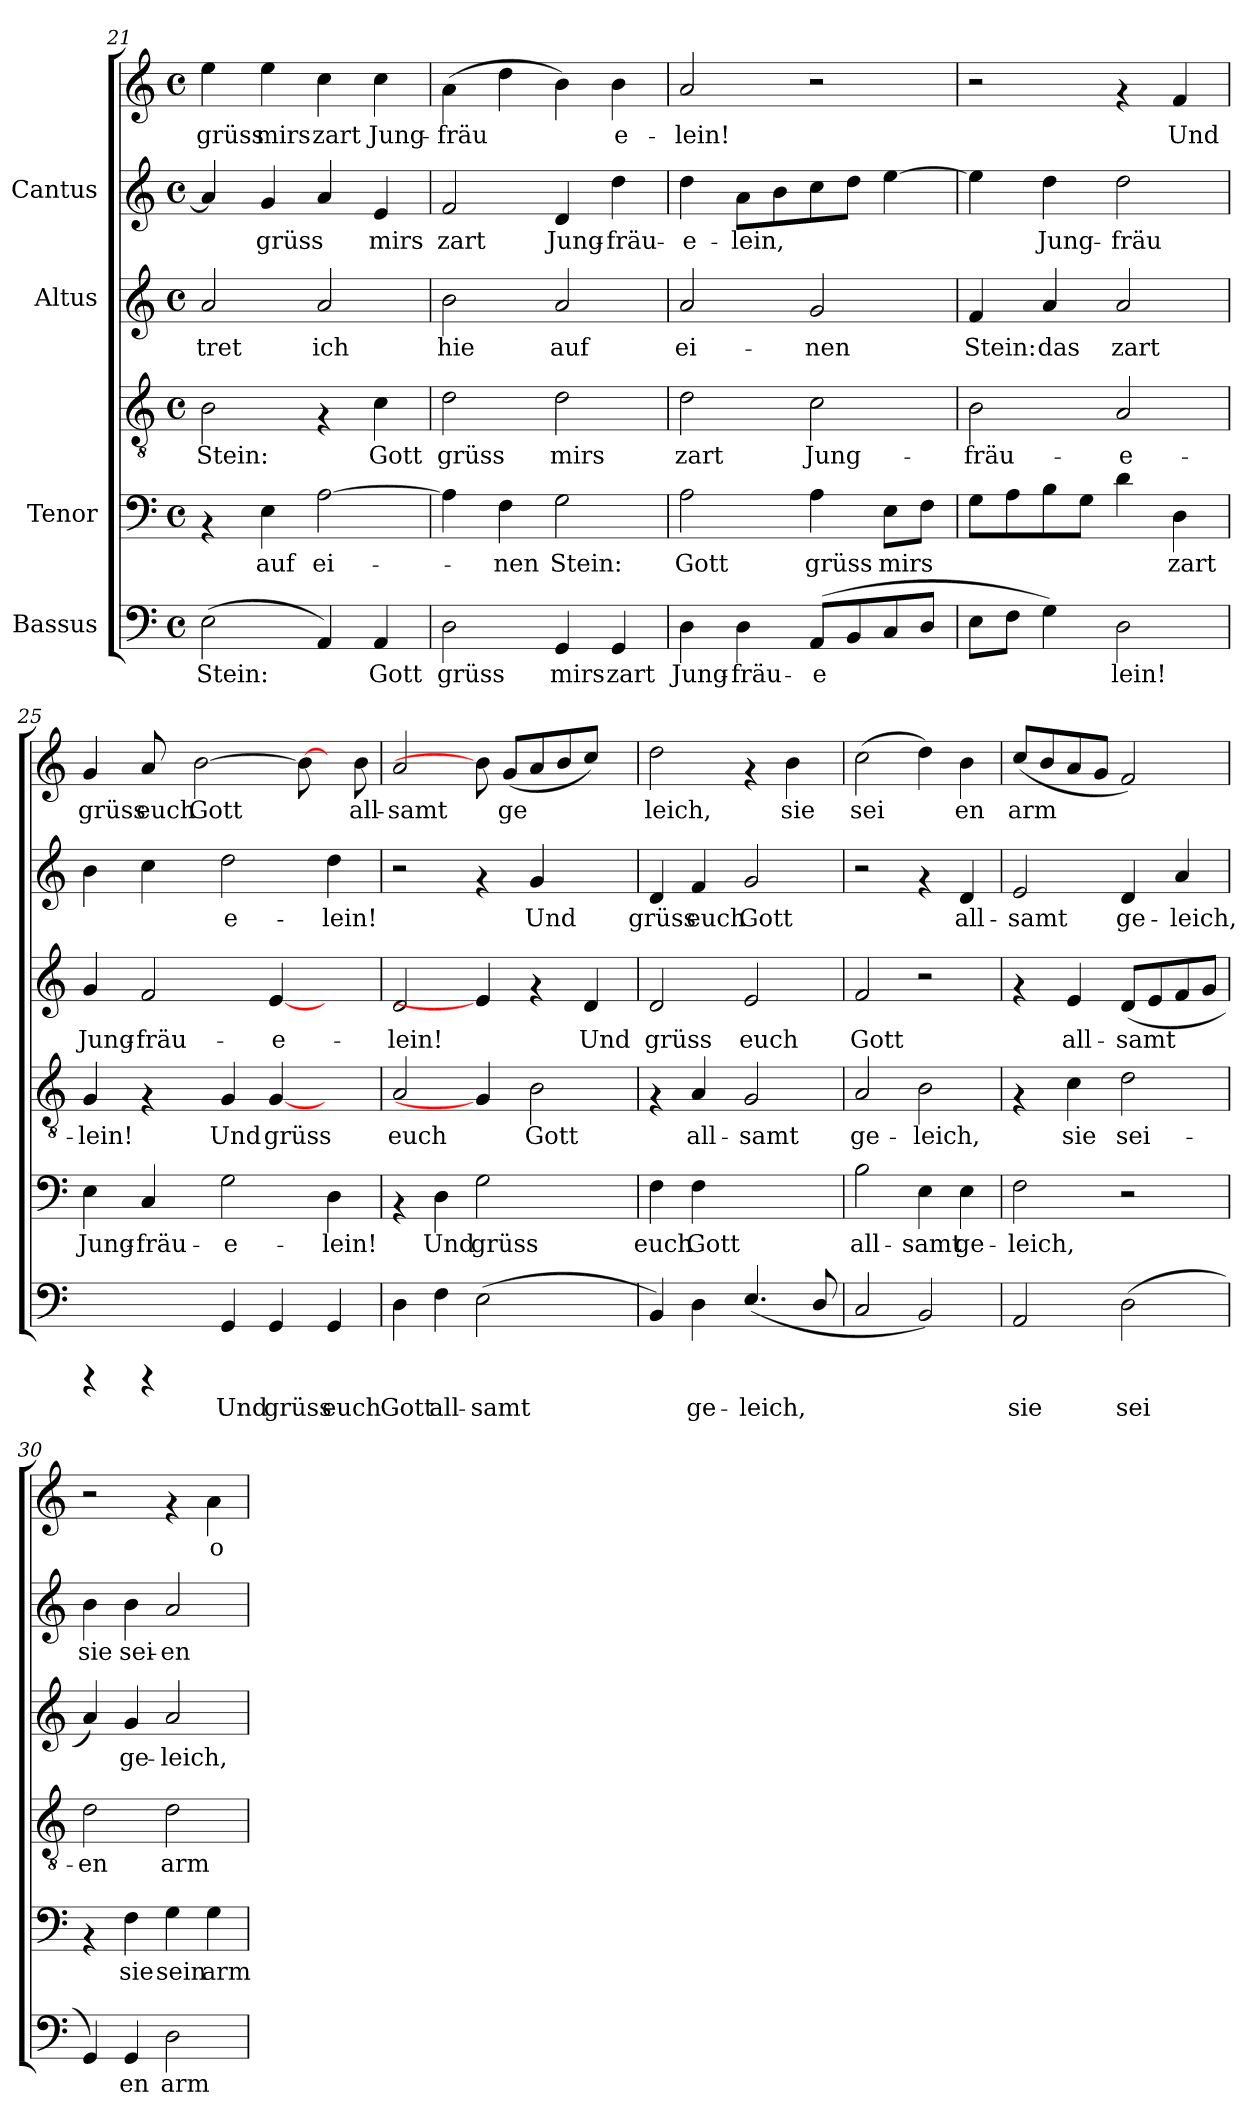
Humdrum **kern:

**kern	**text	**kern	**text	**kern	**text	**kern	**text	**kern	**text	**kern	**text
*part4	*part4	*part3	*part3	*part3	*part3	*part2	*part2	*part1	*part1	*part1	*part1
*staff6	*staff6	*staff5	*staff5	*staff4	*staff4	*staff3	*staff3	*staff2	*staff2	*staff1	*staff1
*I"Bassus	*	*I"Tenor	*	*	*	*I"Altus	*	*I"Cantus	*	*	*
*clefF4	*	*clefF4	*	*clefGv2	*	*clefG2	*	*clefG2	*	*clefG2	*
*M4/4	*	*M4/4	*	*M4/4	*	*M4/4	*	*M4/4	*	*M4/4	*
*met(c)	*	*met(c)	*	*met(c)	*	*met(c)	*	*met(c)	*	*met(c)	*
=21	=21	=21	=21	=21	=21	=21	=21	=21	=21	=21	=21
!	!LO:LY:b:cj	!	!	!	!LO:LY:b:cj	!	!LO:LY:b:cj	!	!LO:LY:b:cj	!	!LO:LY:b:cj
(>2E\	Stein:	4rAA	.	2B\	Stein:	2a/	tret	4a/]	-	4ee\	grüss
!	!	!	!LO:LY:b:cj	!	!	!	!	!	!LO:LY:b:cj	!	!LO:LY:b:cj
.	.	4E\	auf	.	.	.	.	4g/	grüss	4ee\	mirs
!	!LO:LY:b:cj	!	!LO:LY:b:cj	!	!	!	!LO:LY:b:cj	!	!LO:LY:b:cj	!	!LO:LY:b:cj
4AA/)	.	[>2A\	ei-	4rF	.	2a/	ich	4a/	.	4cc\	zart
!	!LO:LY:b:cj	!	!	!	!LO:LY:b:cj	!	!	!	!LO:LY:b:cj	!	!LO:LY:b:cj
4AA/	Gott	.	.	4c\	Gott	.	.	4e/	mirs	4cc\	Jung-
!!LO:LB:g=z
=22	=22	=22	=22	=22	=22	=22	=22	=22	=22	=22	=22
!	!LO:LY:b:cj	!	!LO:LY:b:cj	!	!LO:LY:b:cj	!	!LO:LY:b:cj	!	!LO:LY:b:cj	!	!LO:LY:b:cj
2D\	grüss	4A\]	.	2d\	-grüss	2b\	hie	2f/	-zart	(>4a\	fräu-
!	!	!	!LO:LY:b:cj	!	!	!	!	!	!	!	!LO:LY:b:cj
.	.	4F\	nen	.	.	.	.	.	.	4dd\	-
!	!LO:LY:b:cj	!	!LO:LY:b:cj	!	!LO:LY:b:cj	!	!LO:LY:b:cj	!	!LO:LY:b:cj	!	!LO:LY:b:cj
4GG/	mirs	2G\	Stein:	2d\	mirs	2a/	auf	4d/	Jung-	4b\)	.
!	!LO:LY:b:cj	!	!	!	!	!	!	!	!LO:LY:b:cj	!	!LO:LY:b:cj
4GG/	zart	.	.	.	.	.	.	4dd\	-fräu-	4b\	e-
=23	=23	=23	=23	=23	=23	=23	=23	=23	=23	=23	=23
!	!LO:LY:b:cj	!	!LO:LY:b:cj	!	!LO:LY:b:cj	!	!LO:LY:b:cj	!	!LO:LY:b:cj	!	!LO:LY:b:cj
4D\	Jung-	2A\	-Gott	2d\	zart	2a/	ei-	4dd\	e-	2a/	-lein!
!	!LO:LY:b:cj	!	!	!	!	!	!	!	!LO:LY:b:cj	!	!
4D\	-fräu-	.	.	.	.	.	.	8a\L	-lein,	.	.
!	!	!	!	!	!	!	!	!	!LO:LY:b:cj	!	!
.	.	.	.	.	.	.	.	8b\	.	.	.
!	!LO:LY:b:cj	!	!LO:LY:b:cj	!	!LO:LY:b:cj	!	!LO:LY:b:cj	!	!LO:LY:b:cj	!	!
(<8AA/L	-e-	4A\	grüss	2c\	Jung-	2g/	-nen	8cc\	.	2r	.
!	!LO:LY:b:cj	!	!	!	!	!	!	!	!LO:LY:b:cj	!	!
8BB/	--	.	.	.	.	.	.	8dd\J	.	.	.
!	!LO:LY:b:cj	!	!LO:LY:b:cj	!	!	!	!	!	!LO:LY:b:cj	!	!
8C/	--	8E\L	mirs	.	.	.	.	[>4ee\	.	.	.
!	!LO:LY:b:cj	!	!LO:LY:b:cj	!	!	!	!	!	!	!	!
8D/J	--	8F\J	.	.	.	.	.	.	.	.	.
=24	=24	=24	=24	=24	=24	=24	=24	=24	=24	=24	=24
!	!LO:LY:b:cj	!	!LO:LY:b:cj	!	!LO:LY:b:cj	!	!LO:LY:b:cj	!	!LO:LY:b:cj	!	!
8E\L	-	8G\L	-	2B\	fräu-	4f/	Stein:	4ee\]	.	2r	.
!	!LO:LY:b:cj	!	!LO:LY:b:cj	!	!	!	!	!	!	!	!
8F\J	.	8A\	.	.	.	.	.	.	.	.	.
!	!LO:LY:b:cj	!	!LO:LY:b:cj	!	!	!	!LO:LY:b:cj	!	!LO:LY:b:cj	!	!
4G\)	.	8B\	.	.	.	4a/	das	4dd\	Jung-	.	.
!	!	!	!LO:LY:b:cj	!	!	!	!	!	!	!	!
.	.	8G\J	.	.	.	.	.	.	.	.	.
!	!LO:LY:b:cj	!	!LO:LY:b:cj	!	!LO:LY:b:cj	!	!LO:LY:b:cj	!	!LO:LY:b:cj	!	!
2D\	lein!	4d\	.	2A/	-e-	2a/	zart	2dd\	-fräu-	4rf	.
!	!	!	!LO:LY:b:cj	!	!	!	!	!	!	!	!LO:LY:b:cj
.	.	4D\	zart	.	.	.	.	.	.	4f/	Und
=25	=25	=25	=25	=25	=25	=25	=25	=25	=25	=25	=25
!	!	!	!LO:LY:b:cj	!	!LO:LY:b:cj	!	!LO:LY:b:cj	!	!	!	!LO:LY:b:cj
4rCCC	.	4E\	Jung-	4G/	lein!	4g/	Jung-	4b\	.	4g/	-grüss
!	!	!	!LO:LY:b:cj	!	!	!	!LO:LY:b:cj	!	!LO:LY:b:cj	!	!LO:LY:b:cj
4rCCC	.	4C/	-fräu-	4rF	.	2f/	-fräu-	4cc\	-	8a/	euch
!	!	!	!	!	!	!	!	!	!	!	!LO:LY:b:cj
.	.	.	.	.	.	.	.	.	.	[>2b\	Gott
!	!LO:LY:b:cj	!	!LO:LY:b:cj	!	!LO:LY:b:cj	!	!	!	!LO:LY:b:cj	!	!
4GG/	Und	2G\	-e-	4G/	Und	.	.	2dd\	e-	.	.
!	!LO:LY:b:cj	!	!	!	!LO:LY:b:cj	!	!LO:LY:b:cj	!	!	!	!
4GG/	grüss	.	.	[4G/	grüss	[4e/	-e-	.	.	.	.
!	!	!	!	!	!	!	!	!	!	!	!LO:LY:b:cj
.	.	.	.	.	.	.	.	.	.	8b\_	.
!	!LO:LY:b:cj	!	!LO:LY:b:cj	!	!	!	!	!	!LO:LY:b:cj	!	!
4GG/	euch	4D\	-lein!	4ryy	.	4ryy	.	4dd\	-lein!	8ryy	.
!	!	!	!	!	!	!	!	!	!	!	!LO:LY:b:cj
.	.	.	.	.	.	.	.	.	.	8b\	all-
!!LO:PB:g=z
=26	=26	=26	=26	=26	=26	=26	=26	=26	=26	=26	=26
!	!LO:LY:b:cj	!	!	!	!LO:LY:b:cj	!	!LO:LY:b:cj	!	!	!	!LO:LY:b:cj
4D\	Gott	4rAA	.	2A/	euch	2d/	-lein!	2r	.	2a/	samt
!	!LO:LY:b:cj	!	!LO:LY:b:cj	!	!	!	!	!	!	!	!
4F\	all-	4D\	Und	.	.	.	.	.	.	.	.
!	!LO:LY:b:cj	!	!LO:LY:b:cj	!	!	!	!	!	!	!	!
(>2E\	-samt	2G\	grüss	4G/]	.	4e/]	.	4rf	.	8b\]	.
!	!	!	!	!	!	!	!	!	!	!	!LO:LY:b:cj
.	.	.	.	.	.	.	.	.	.	(<8g/L	ge-
!	!	!	!	!	!LO:LY:b:cj	!	!	!	!LO:LY:b:cj	!	!LO:LY:b:cj
.	.	.	.	2B\	Gott	4rf	.	4g/	-Und	8a/	--
!	!	!	!	!	!	!	!	!	!	!	!LO:LY:b:cj
.	.	.	.	.	.	.	.	.	.	8b/	--
!	!	!	!	!	!	!	!LO:LY:b:cj	!	!	!	!LO:LY:b:cj
4ryy	.	4ryy	.	.	.	4d/	Und	4ryy	.	8cc/J)	--
.	.	.	.	.	.	.	.	.	.	8ryy	.
=27	=27	=27	=27	=27	=27	=27	=27	=27	=27	=27	=27
!	!LO:LY:b:cj	!	!LO:LY:b:cj	!	!	!	!LO:LY:b:cj	!	!LO:LY:b:cj	!	!LO:LY:b:cj
4BB/)	.	4F\	euch	4rF	.	2d/	grüss	4d/	grüss	2dd\	leich,
!	!LO:LY:b:cj	!	!LO:LY:b:cj	!	!LO:LY:b:cj	!	!	!	!LO:LY:b:cj	!	!
4D\	ge-	4F\	Gott	4A/	all-	.	.	4f/	euch	.	.
!	!LO:LY:b:cj	!	!	!	!LO:LY:b:cj	!	!LO:LY:b:cj	!	!LO:LY:b:cj	!	!
(<4.E/	-leich,	2ryy	.	2G/	-samt	2e/	euch	2g/	Gott	4rf	.
!	!	!	!	!	!	!	!	!	!	!	!LO:LY:b:cj
.	.	.	.	.	.	.	.	.	.	4b\	sie
!	!LO:LY:b:cj	!	!	!	!	!	!	!	!	!	!
8D/	.	.	.	.	.	.	.	.	.	.	.
=28	=28	=28	=28	=28	=28	=28	=28	=28	=28	=28	=28
!	!	!	!LO:LY:b:cj	!	!LO:LY:b:cj	!	!LO:LY:b:cj	!	!	!	!LO:LY:b:cj
2C/	.	2B\	all-	2A/	ge-	2f/	Gott	2r	.	(>2cc\	sei-
!	!	!	!LO:LY:b:cj	!	!LO:LY:b:cj	!	!	!	!	!	!LO:LY:b:cj
2BB/)	.	4E\	-samt	2B\	-leich,	2r	.	4rf	.	4dd\)	-
!	!	!	!LO:LY:b:cj	!	!	!	!	!	!LO:LY:b:cj	!	!LO:LY:b:cj
.	.	4E\	ge-	.	.	.	.	4d/	all-	4b\	en
=29	=29	=29	=29	=29	=29	=29	=29	=29	=29	=29	=29
!	!LO:LY:b:cj	!	!LO:LY:b:cj	!	!	!	!	!	!LO:LY:b:cj	!	!LO:LY:b:cj
2AA/	sie	2F\	-leich,	4rF	.	4rf	.	2e/	samt	(<8cc/L	-arm
!	!	!	!	!	!	!	!	!	!	!	!LO:LY:b:cj
.	.	.	.	.	.	.	.	.	.	8b/	.
!	!	!	!	!	!LO:LY:b:cj	!	!LO:LY:b:cj	!	!	!	!LO:LY:b:cj
.	.	.	.	4c\	-sie	4e/	all-	.	.	8a/	.
!	!	!	!	!	!	!	!	!	!	!	!LO:LY:b:cj
.	.	.	.	.	.	.	.	.	.	8g/J	.
!	!LO:LY:b:cj	!	!	!	!LO:LY:b:cj	!	!LO:LY:b:cj	!	!LO:LY:b:cj	!	!LO:LY:b:cj
(>2D\	sei-	2r	.	2d\	sei-	(<8d/L	-samt	4d/	ge-	2f/)	.
!	!	!	!	!	!	!	!LO:LY:b:cj	!	!	!	!
.	.	.	.	.	.	8e/	.	.	.	.	.
!	!	!	!	!	!	!	!LO:LY:b:cj	!	!LO:LY:b:cj	!	!
.	.	.	.	.	.	8f/	.	4a/	-leich,	.	.
!	!	!	!	!	!	!	!LO:LY:b:cj	!	!	!	!
.	.	.	.	.	.	8g/J	.	.	.	.	.
!!LO:LB:g=z
=30	=30	=30	=30	=30	=30	=30	=30	=30	=30	=30	=30
!	!LO:LY:b:cj	!	!	!	!LO:LY:b:cj	!	!LO:LY:b:cj	!	!LO:LY:b:cj	!	!
4GG/)	-	4rAA	.	2d\	en	4a/)	.	4b\	-sie	2r	.
!	!LO:LY:b:cj	!	!LO:LY:b:cj	!	!	!	!LO:LY:b:cj	!	!LO:LY:b:cj	!	!
4GG/	en	4F\	sie	.	.	4g/	ge-	4b\	sei-	.	.
!	!LO:LY:b:cj	!	!LO:LY:b:cj	!	!LO:LY:b:cj	!	!LO:LY:b:cj	!	!LO:LY:b:cj	!	!
2D\	arm	4G\	sein	2d\	arm	2a/	-leich,	2a/	-en	4rf	.
!	!	!	!LO:LY:b:cj	!	!	!	!	!	!	!	!LO:LY:b:cj
.	.	4G\	arm	.	.	.	.	.	.	4a\	o-
=	=	=	=	=	=	=	=	=	=	=	=
*-	*-	*-	*-	*-	*-	*-	*-	*-	*-	*-	*-
